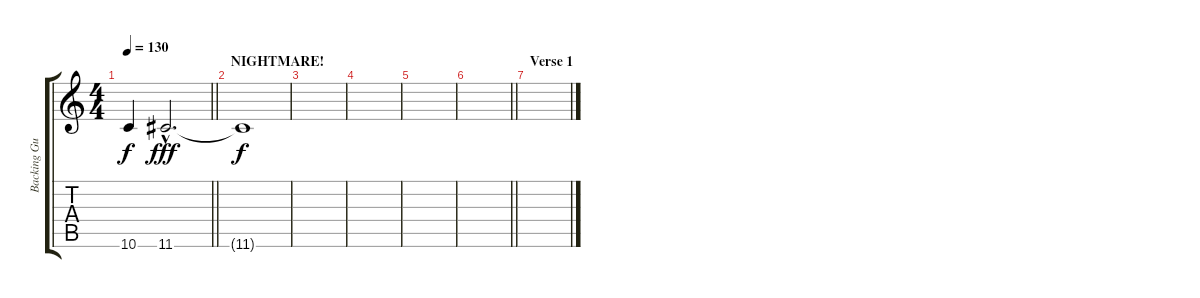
\track ("Backing Guitar 1" "Backing Gu") {instrument distortionguitar}
\staff {score tabs}
\tuning (E4 B3 G3 D3 A2 D2) {hide}
\ts (4 4)
\tempo 130
\clef g2
\barLineRight lightlight
\ks c
10.6{t}.4{dy f} 11.6{hac}.2{d dy fff} |
\section ("" "NIGHTMARE!")
11.6{t}.1{dy f} |
|
|
|
\barLineRight lightlight
|
\section ("" "Verse 1")
